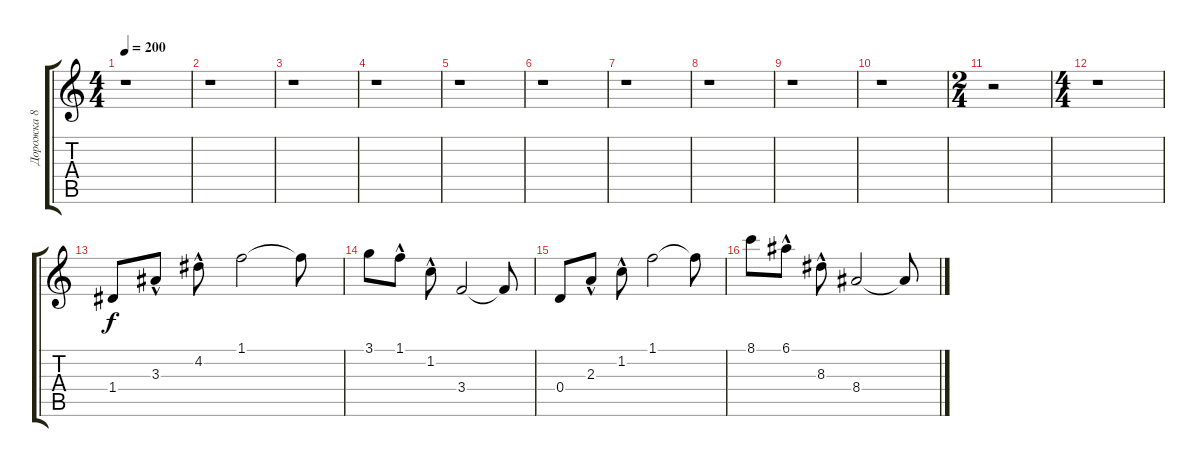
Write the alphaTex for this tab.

\track ("Дорожка 8" "Дорожка 8") {instrument acousticguitarsteel}
\staff {score tabs}
\tuning (E4 B3 G3 D3 A2 E2) {hide}
\ts (4 4)
\tempo 200
\clef g2
\ks c
r.1{dy f} |
r.1 |
r.1 |
r.1 |
r.1 |
r.1 |
r.1 |
r.1 |
r.1 |
r.1 |
\ts (2 4)
r.2 |
\ts (4 4)
r.1 |
1.4.8 3.3{hac}.8 4.2{hac}.8 1.1.2 1.1{t}.8 |
3.1.8 1.1{hac}.8 1.2{hac}.8 3.4.2 3.4{t}.8 |
0.4.8 2.3{hac}.8 1.2{hac}.8 1.1.2 1.1{t}.8 |
8.1.8 6.1{hac}.8 8.3{hac}.8 8.4.2 8.4{t}.8
